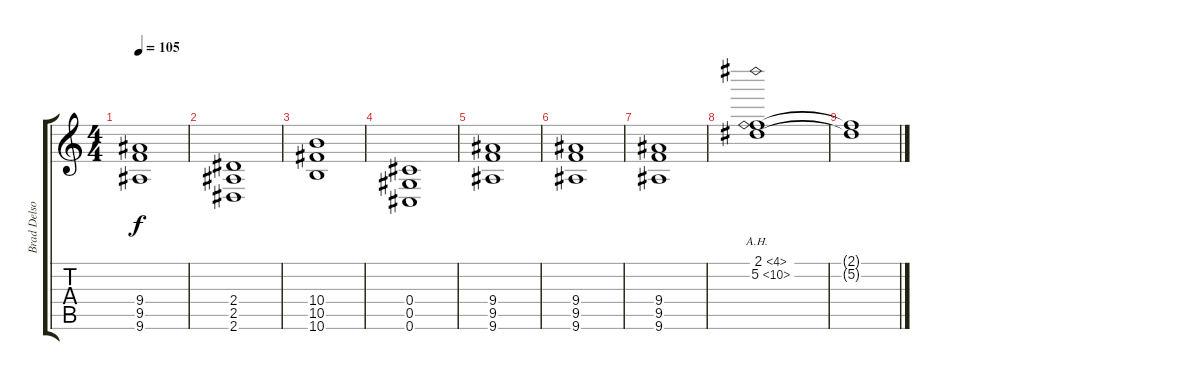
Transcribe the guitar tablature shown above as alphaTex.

\track ("Brad Delson (Main Guitar)" "Brad Delso") {instrument distortionguitar}
\staff {score tabs}
\tuning (Eb4 Bb3 Gb3 Db3 Ab2 Db2) {hide}
\ts (4 4)
\tempo 105
\clef g2
\ks c
(9.4 9.5 9.6).1{dy f} |
(2.4 2.5 2.6).1 |
(10.4 10.5 10.6).1 |
(0.4 0.5 0.6).1 |
(9.4 9.5 9.6).1 |
(9.4 9.5 9.6).1 |
(9.4 9.5 9.6).1 |
(2.1{ah 2} 5.2{ah 5}).1{instrument acousticguitarsteel} |
(2.1{t} 5.2{t}).1
